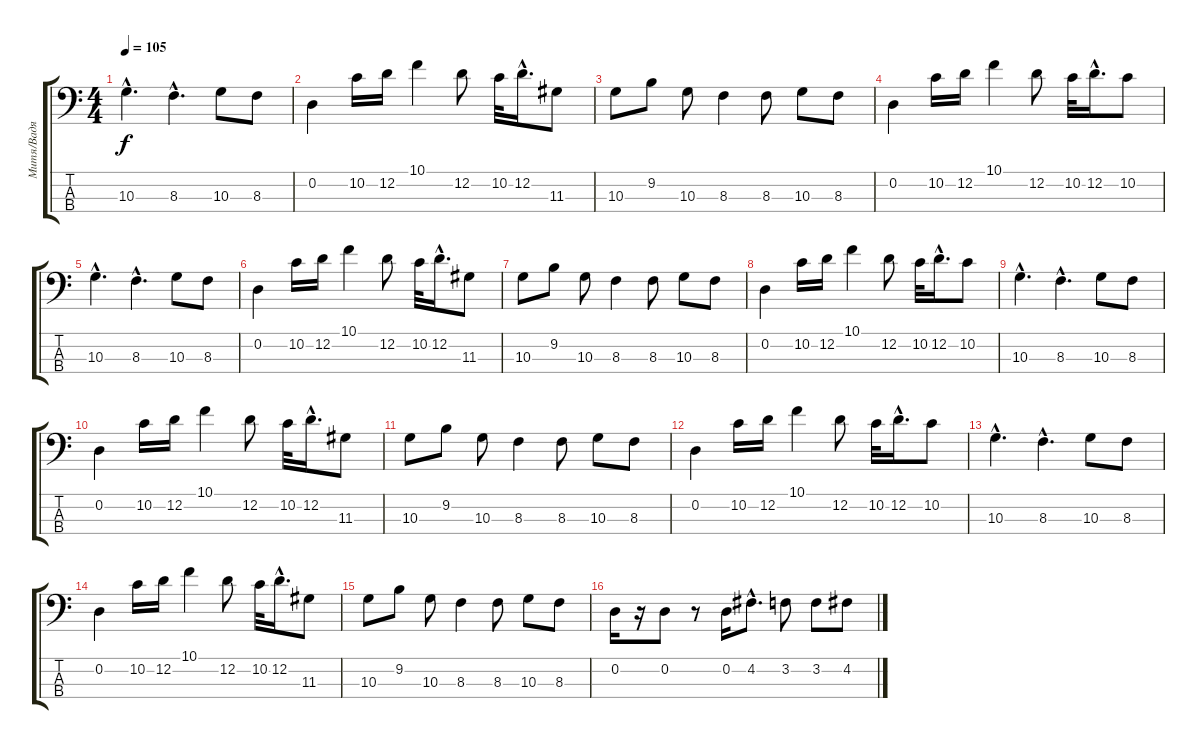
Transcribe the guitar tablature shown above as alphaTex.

\track ("Митя/Вадя" "Митя/Вадя") {instrument electricbasspick}
\staff {score tabs}
\tuning (G2 D2 A1 E1) {hide}
\ts (4 4)
\tempo 105
\clef f4
\ks c
10.3{hac}.4{d dy f} 8.3{hac}.4{d} 10.3.8 8.3.8 |
0.2.4 10.2.16 12.2.16 10.1.4 12.2.8 10.2.32 12.2{hac}.16{d} 11.3.8 |
10.3.8 9.2.8 10.3.8 8.3.4 8.3.8 10.3.8 8.3.8 |
0.2.4 10.2.16 12.2.16 10.1.4 12.2.8 10.2.32 12.2{hac}.16{d} 10.2.8 |
10.3{hac}.4{d} 8.3{hac}.4{d} 10.3.8 8.3.8 |
0.2.4 10.2.16 12.2.16 10.1.4 12.2.8 10.2.32 12.2{hac}.16{d} 11.3.8 |
10.3.8 9.2.8 10.3.8 8.3.4 8.3.8 10.3.8 8.3.8 |
0.2.4 10.2.16 12.2.16 10.1.4 12.2.8 10.2.32 12.2{hac}.16{d} 10.2.8 |
10.3{hac}.4{d} 8.3{hac}.4{d} 10.3.8 8.3.8 |
0.2.4 10.2.16 12.2.16 10.1.4 12.2.8 10.2.32 12.2{hac}.16{d} 11.3.8 |
10.3.8 9.2.8 10.3.8 8.3.4 8.3.8 10.3.8 8.3.8 |
0.2.4 10.2.16 12.2.16 10.1.4 12.2.8 10.2.32 12.2{hac}.16{d} 10.2.8 |
10.3{hac}.4{d} 8.3{hac}.4{d} 10.3.8 8.3.8 |
0.2.4 10.2.16 12.2.16 10.1.4 12.2.8 10.2.32 12.2{hac}.16{d} 11.3.8 |
10.3.8 9.2.8 10.3.8 8.3.4 8.3.8 10.3.8 8.3.8 |
0.2.16 r.16 0.2.8 r.8 0.2.16 4.2{hac}.8{d} 3.2.8 3.2.8 4.2.8
